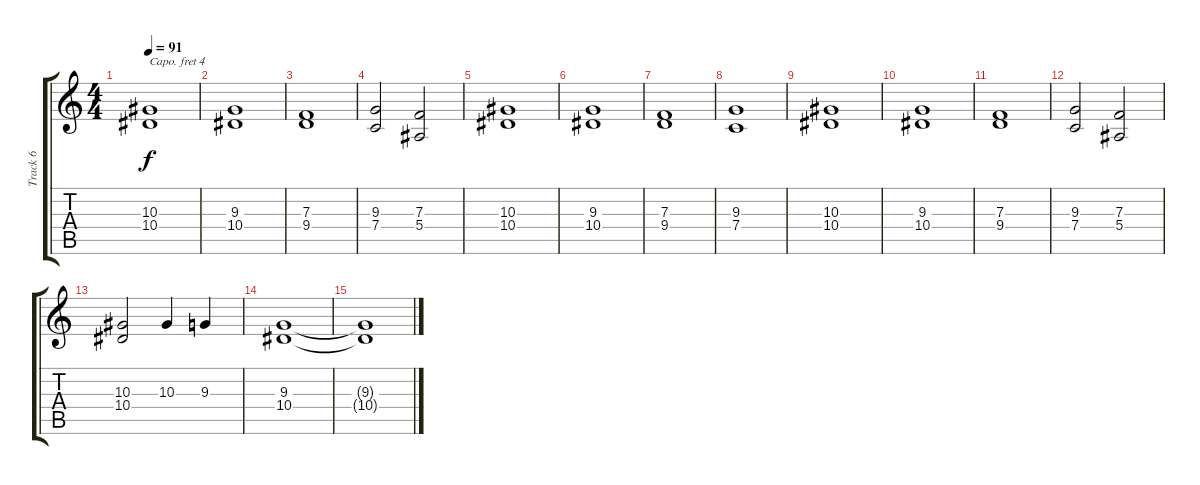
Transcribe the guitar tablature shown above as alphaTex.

\track ("Track 6" "Track 6") {instrument stringensemble1}
\staff {score tabs}
\capo 4
\tuning (Eb4 Bb3 Gb3 Db3 Ab2 Eb2) {hide}
\ts (4 4)
\tempo 91
\clef g2
\ks c
(10.3 10.4).1{dy f} |
(9.3 10.4).1 |
(7.3 9.4).1 |
(9.3 7.4).2 (7.3 5.4).2 |
(10.3 10.4).1 |
(9.3 10.4).1 |
(7.3 9.4).1 |
(9.3 7.4).1 |
(10.3 10.4).1 |
(9.3 10.4).1 |
(7.3 9.4).1 |
(9.3 7.4).2 (7.3 5.4).2 |
(10.3 10.4).2 10.3.4 9.3.4 |
(9.3 10.4).1 |
(9.3{t} 10.4{t}).1
